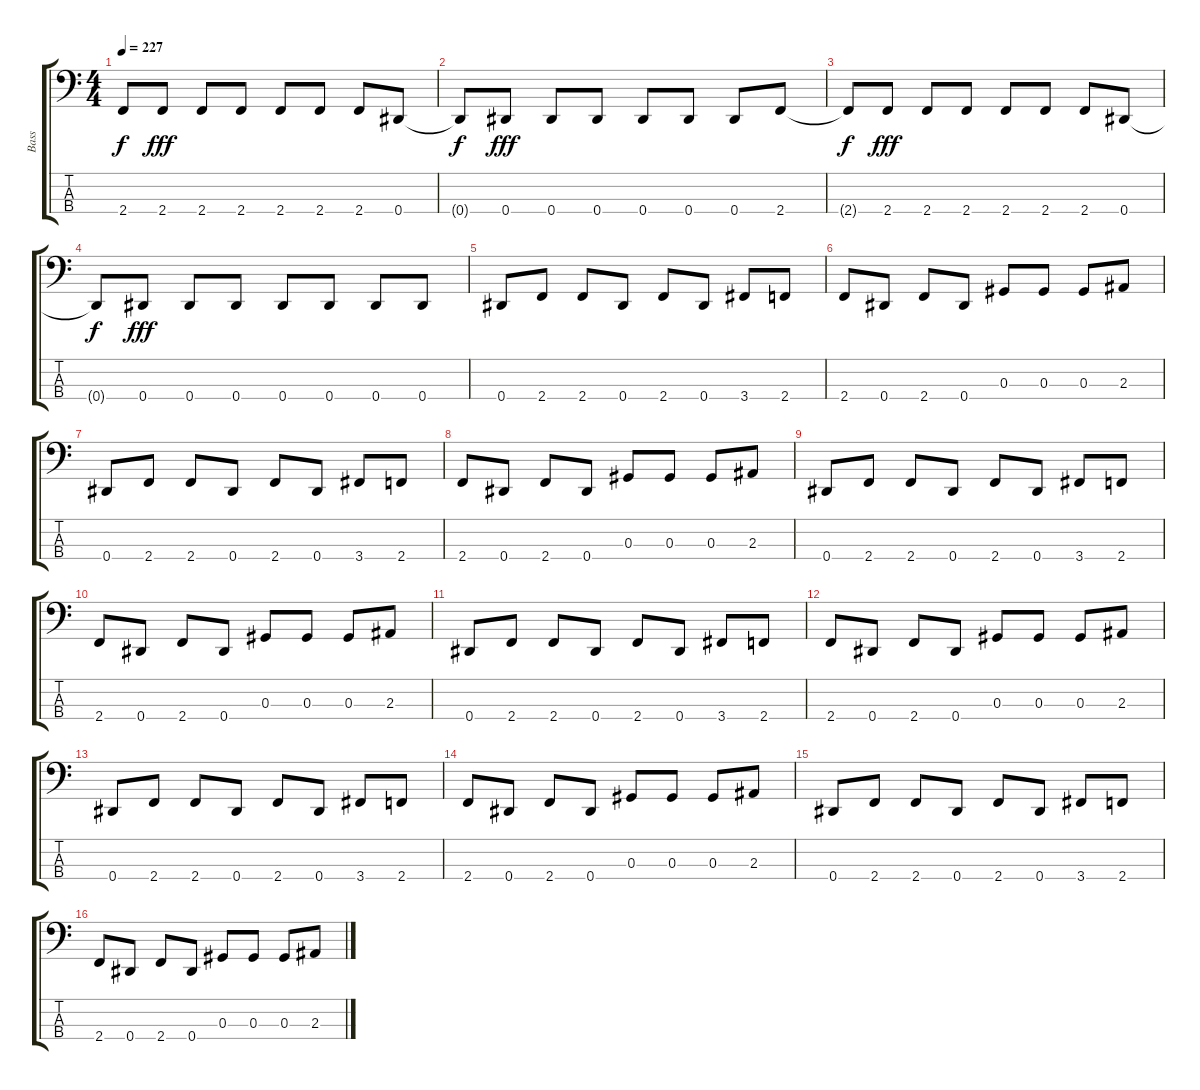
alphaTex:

\track ("Bass" "Bass") {instrument electricbassfinger}
\staff {score tabs}
\tuning (Gb2 Db2 Ab1 Eb1) {hide}
\ts (4 4)
\tempo 227
\clef f4
\ks c
2.4{t}.8{dy f} 2.4.8{dy fff} 2.4.8 2.4.8 2.4.8 2.4.8 2.4.8 0.4.8 |
0.4{t}.8{dy f} 0.4.8{dy fff} 0.4.8 0.4.8 0.4.8 0.4.8 0.4.8 2.4.8 |
2.4{t}.8{dy f} 2.4.8{dy fff} 2.4.8 2.4.8 2.4.8 2.4.8 2.4.8 0.4.8 |
0.4{t}.8{dy f} 0.4.8{dy fff} 0.4.8 0.4.8 0.4.8 0.4.8 0.4.8 0.4.8 |
0.4.8 2.4.8 2.4.8 0.4.8 2.4.8 0.4.8 3.4.8 2.4.8 |
2.4.8 0.4.8 2.4.8 0.4.8 0.3.8 0.3.8 0.3.8 2.3.8 |
0.4.8 2.4.8 2.4.8 0.4.8 2.4.8 0.4.8 3.4.8 2.4.8 |
2.4.8 0.4.8 2.4.8 0.4.8 0.3.8 0.3.8 0.3.8 2.3.8 |
0.4.8 2.4.8 2.4.8 0.4.8 2.4.8 0.4.8 3.4.8 2.4.8 |
2.4.8 0.4.8 2.4.8 0.4.8 0.3.8 0.3.8 0.3.8 2.3.8 |
0.4.8 2.4.8 2.4.8 0.4.8 2.4.8 0.4.8 3.4.8 2.4.8 |
2.4.8 0.4.8 2.4.8 0.4.8 0.3.8 0.3.8 0.3.8 2.3.8 |
0.4.8 2.4.8 2.4.8 0.4.8 2.4.8 0.4.8 3.4.8 2.4.8 |
2.4.8 0.4.8 2.4.8 0.4.8 0.3.8 0.3.8 0.3.8 2.3.8 |
0.4.8 2.4.8 2.4.8 0.4.8 2.4.8 0.4.8 3.4.8 2.4.8 |
2.4.8 0.4.8 2.4.8 0.4.8 0.3.8 0.3.8 0.3.8 2.3.8
